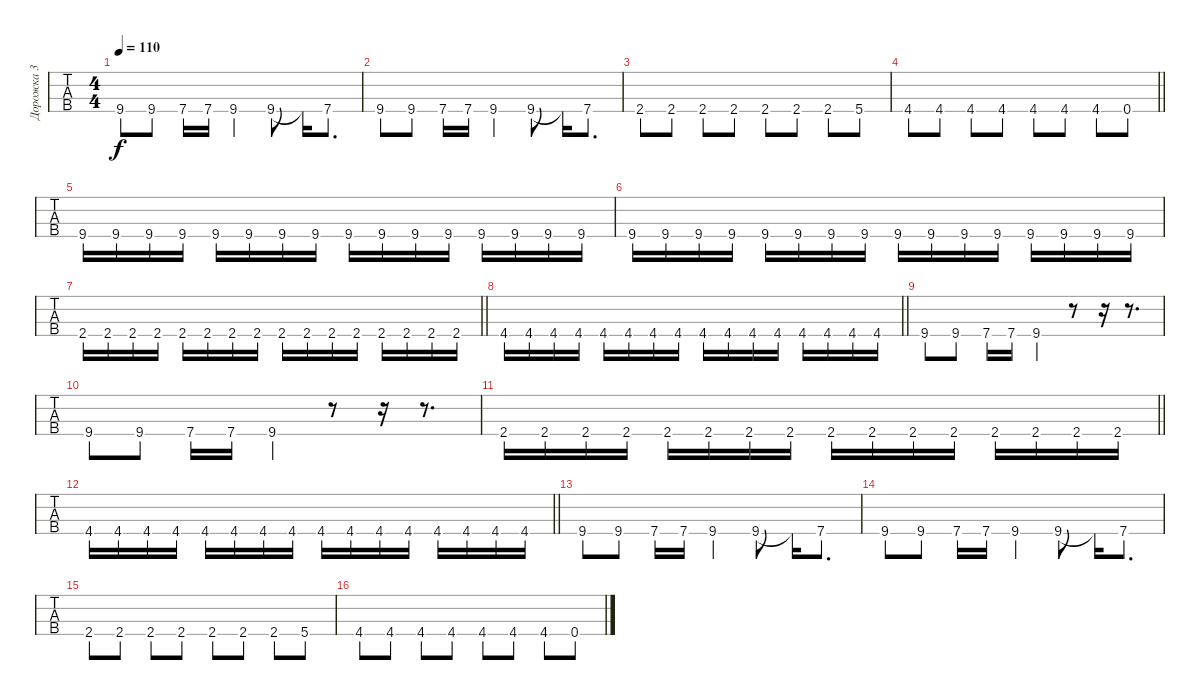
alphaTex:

\track ("Дорожка 3" "Дорожка 3") {instrument slapbass1}
\staff {tabs}
\tuning (G2 D2 A1 D1) {hide}
\ts (4 4)
\tempo 110
\clef f4
\ks c
9.4.8{dy f} 9.4.8 7.4.16 7.4.16 9.4.4 9.4.8 9.4{t}.16 7.4.8{d} |
9.4.8 9.4.8 7.4.16 7.4.16 9.4.4 9.4.8 9.4{t}.16 7.4.8{d} |
2.4.8 2.4.8 2.4.8 2.4.8 2.4.8 2.4.8 2.4.8 5.4.8 |
\barLineRight lightlight
4.4.8 4.4.8 4.4.8 4.4.8 4.4.8 4.4.8 4.4.8 0.4.8 |
9.4.16 9.4.16 9.4.16 9.4.16 9.4.16 9.4.16 9.4.16 9.4.16 9.4.16 9.4.16 9.4.16 9.4.16 9.4.16 9.4.16 9.4.16 9.4.16 |
9.4.16 9.4.16 9.4.16 9.4.16 9.4.16 9.4.16 9.4.16 9.4.16 9.4.16 9.4.16 9.4.16 9.4.16 9.4.16 9.4.16 9.4.16 9.4.16 |
\barLineRight lightlight
2.4.16 2.4.16 2.4.16 2.4.16 2.4.16 2.4.16 2.4.16 2.4.16 2.4.16 2.4.16 2.4.16 2.4.16 2.4.16 2.4.16 2.4.16 2.4.16 |
\barLineRight lightlight
4.4.16 4.4.16 4.4.16 4.4.16 4.4.16 4.4.16 4.4.16 4.4.16 4.4.16 4.4.16 4.4.16 4.4.16 4.4.16 4.4.16 4.4.16 4.4.16 |
9.4.8 9.4.8 7.4.16 7.4.16 9.4.4 r.8 r.16 r.8{d} |
9.4.8 9.4.8 7.4.16 7.4.16 9.4.4 r.8 r.16 r.8{d} |
\barLineRight lightlight
2.4.16 2.4.16 2.4.16 2.4.16 2.4.16 2.4.16 2.4.16 2.4.16 2.4.16 2.4.16 2.4.16 2.4.16 2.4.16 2.4.16 2.4.16 2.4.16 |
\barLineRight lightlight
4.4.16 4.4.16 4.4.16 4.4.16 4.4.16 4.4.16 4.4.16 4.4.16 4.4.16 4.4.16 4.4.16 4.4.16 4.4.16 4.4.16 4.4.16 4.4.16 |
9.4.8 9.4.8 7.4.16 7.4.16 9.4.4 9.4.8 9.4{t}.16 7.4.8{d} |
9.4.8 9.4.8 7.4.16 7.4.16 9.4.4 9.4.8 9.4{t}.16 7.4.8{d} |
2.4.8 2.4.8 2.4.8 2.4.8 2.4.8 2.4.8 2.4.8 5.4.8 |
4.4.8 4.4.8 4.4.8 4.4.8 4.4.8 4.4.8 4.4.8 0.4.8
